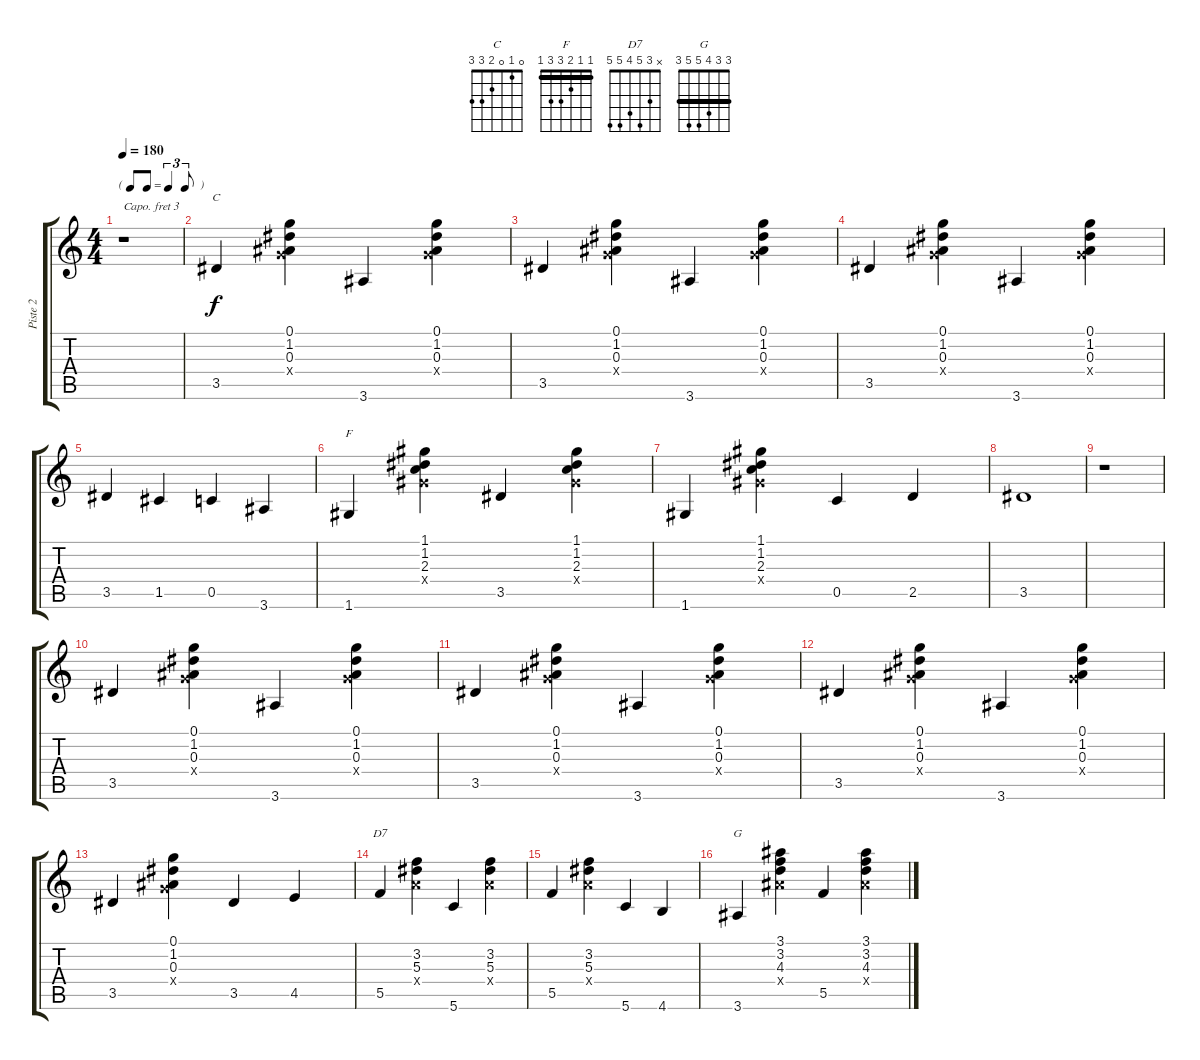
\track ("Piste 2" "Piste 2") {instrument electricbasspick}
\staff {score tabs}
\capo 3
\tuning (E4 B3 G3 D3 A2 E2) {hide}
\chord ("C" 0 1 0 2 3 3)
\chord ("F" 1 1 2 3 3 1) {barre 1}
\chord ("D7" x 3 5 4 5 5)
\chord ("G" 3 3 4 5 5 3) {barre 3}
\ts (4 4)
\tf triplet8th
\tempo 180
\clef g2
\ks c
r.1{dy f instrument electricbasspick} |
3.5.4{ch "C"} (0.1 1.2 0.3 2.4{x}).4 3.6.4 (0.1 1.2 0.3 2.4{x}).4 |
3.5.4 (0.1 1.2 0.3 2.4{x}).4 3.6.4 (0.1 1.2 0.3 2.4{x}).4 |
3.5.4 (0.1 1.2 0.3 2.4{x}).4 3.6.4 (0.1 1.2 0.3 2.4{x}).4 |
3.5.4 1.5.4 0.5.4 3.6.4 |
1.6.4{ch "F"} (1.1 1.2 2.3 3.4{x}).4 3.5.4 (1.1 1.2 2.3 3.4{x}).4 |
1.6.4 (1.1 1.2 2.3 3.4{x}).4 0.5.4 2.5.4 |
3.5.1 |
r.1 |
3.5.4 (0.1 1.2 0.3 2.4{x}).4 3.6.4 (0.1 1.2 0.3 2.4{x}).4 |
3.5.4 (0.1 1.2 0.3 2.4{x}).4 3.6.4 (0.1 1.2 0.3 2.4{x}).4 |
3.5.4 (0.1 1.2 0.3 2.4{x}).4 3.6.4 (0.1 1.2 0.3 2.4{x}).4 |
3.5.4 (0.1 1.2 0.3 2.4{x}).4 3.5.4 4.5.4 |
5.5.4{ch "D7"} (3.2 5.3 4.4{x}).4 5.6.4 (3.2 5.3 4.4{x}).4 |
5.5.4 (3.2 5.3 4.4{x}).4 5.6.4 4.6.4 |
3.6.4{ch "G"} (3.1 3.2 4.3 5.4{x}).4 5.5.4 (3.1 3.2 4.3 5.4{x}).4
